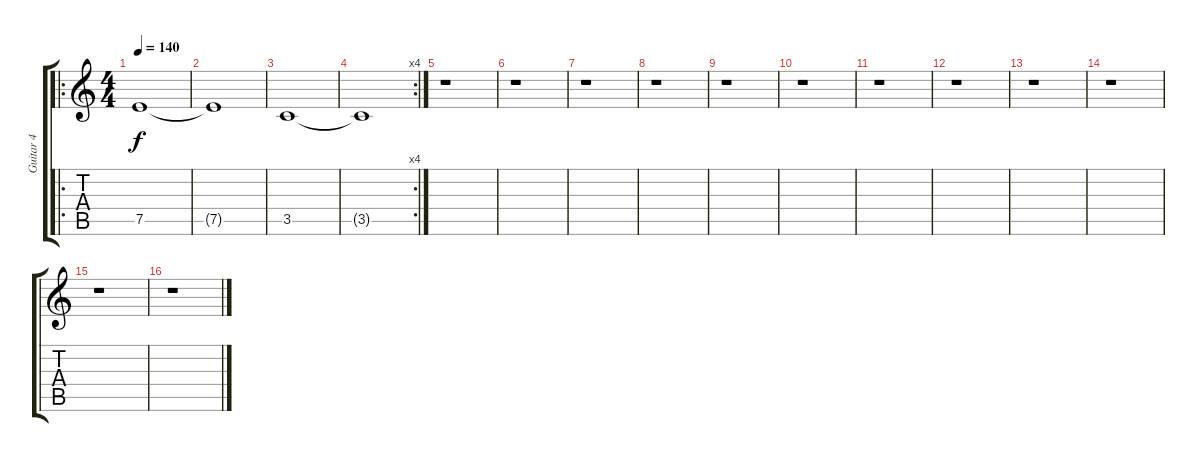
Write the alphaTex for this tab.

\track ("Guitar 4" "Guitar 4") {instrument overdrivenguitar}
\staff {score tabs}
\tuning (E4 B3 G3 D3 A2 E2) {hide}
\ro
\ts (4 4)
\tempo 140
\clef g2
\ks c
7.5.1{dy f} |
7.5{t}.1 |
3.5.1 |
\rc 4
3.5{t}.1 |
r.1 |
r.1 |
r.1 |
r.1 |
r.1 |
r.1 |
r.1 |
r.1 |
r.1 |
r.1 |
r.1 |
r.1
